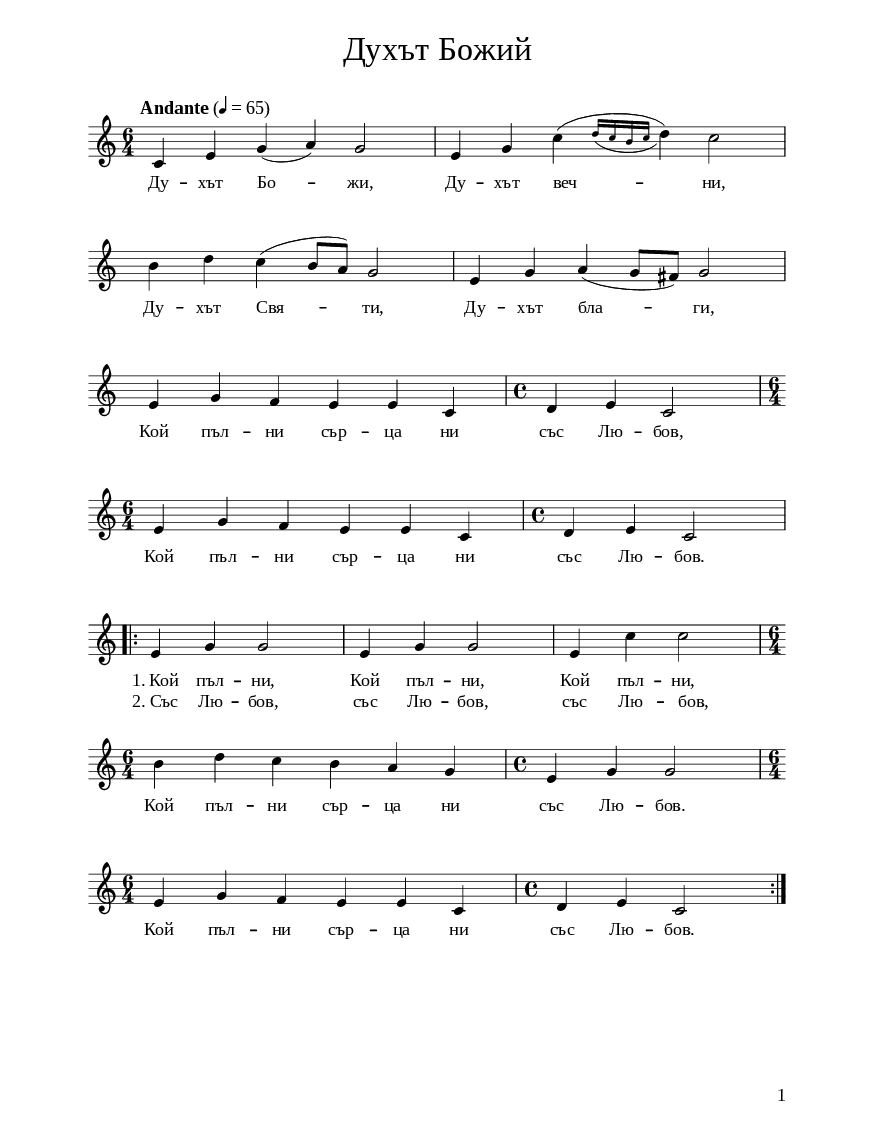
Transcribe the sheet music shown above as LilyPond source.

\version "2.24.2"

% include paper part and global functions
\include "include/globals.ily"

\bookpart {
  \label #'ref079
  \tocItem \markup "Духът Божий"
  \include "include/bookpart-paper.ily"
  \score {
    \include "include/score-layout.ily"

    \new Voice \relative c' {
      \clef treble
      \key c \major
      \time 6/4
      \tempoFunc "Andante" 4 "65"
      
      c4 e g (a ) g2 | e4 g c4 ( \acciaccatura {d16c b c}) d4 c2 \break

      b4 d c (b8 a ) g2 | e 4 g a ( g8 fis ) g2 \break

      e4 g f e e c | \time 4/4 d e c2 \break

      \time 6/4  e4 g f e e c | \time 4/4 d e c2 \break

      \bar ".|:-|"
      e4 g g2 | e4 g g2 | e4 c' c2 | \break

      \time 6/4  b4 d c b a g | \time 4/4 e g g2 | \break

      \time 6/4 e4 g f e e c | \time 4/4 d e c2 \break

      \bar ":|."


    }

    \addlyrics {
      Ду -- хът Бо -- жи, Ду -- хът веч -- ни,

      Ду -- хът Свя -- ти, Ду -- хът бла -- ги,

      Кой пъл -- ни сър -- ца ни със Лю -- бов,

      Кой пъл -- ни сър -- ца ни със Лю -- бов.

      "1. Кой" пъл -- ни, Кой пъл -- ни, Кой пъл -- ни,

      Кой пъл -- ни сър -- ца ни със Лю -- бов.

      Кой пъл -- ни сър -- ца ни със Лю -- бов.
    }

    \addlyrics {
      " " " " " " " " " " " " " " " "

      " " " " " " " " " " " " " " " "

      " " " " " " " " " " " " " " " " " "

      " " " " " " " " " " " " " " " " " "

      "2. Със" Лю -- бов, със Лю -- бов, със Лю -- бов,

      " " " " " " " " " " " " " " " " " "

      " " " " " " " " " " " " " " " " " "
    }

    \header {
      title = \titleFunc "Духът Божий" "Duhăt Božij"
    }

    \midi{}

  } % score

} % bookpart
